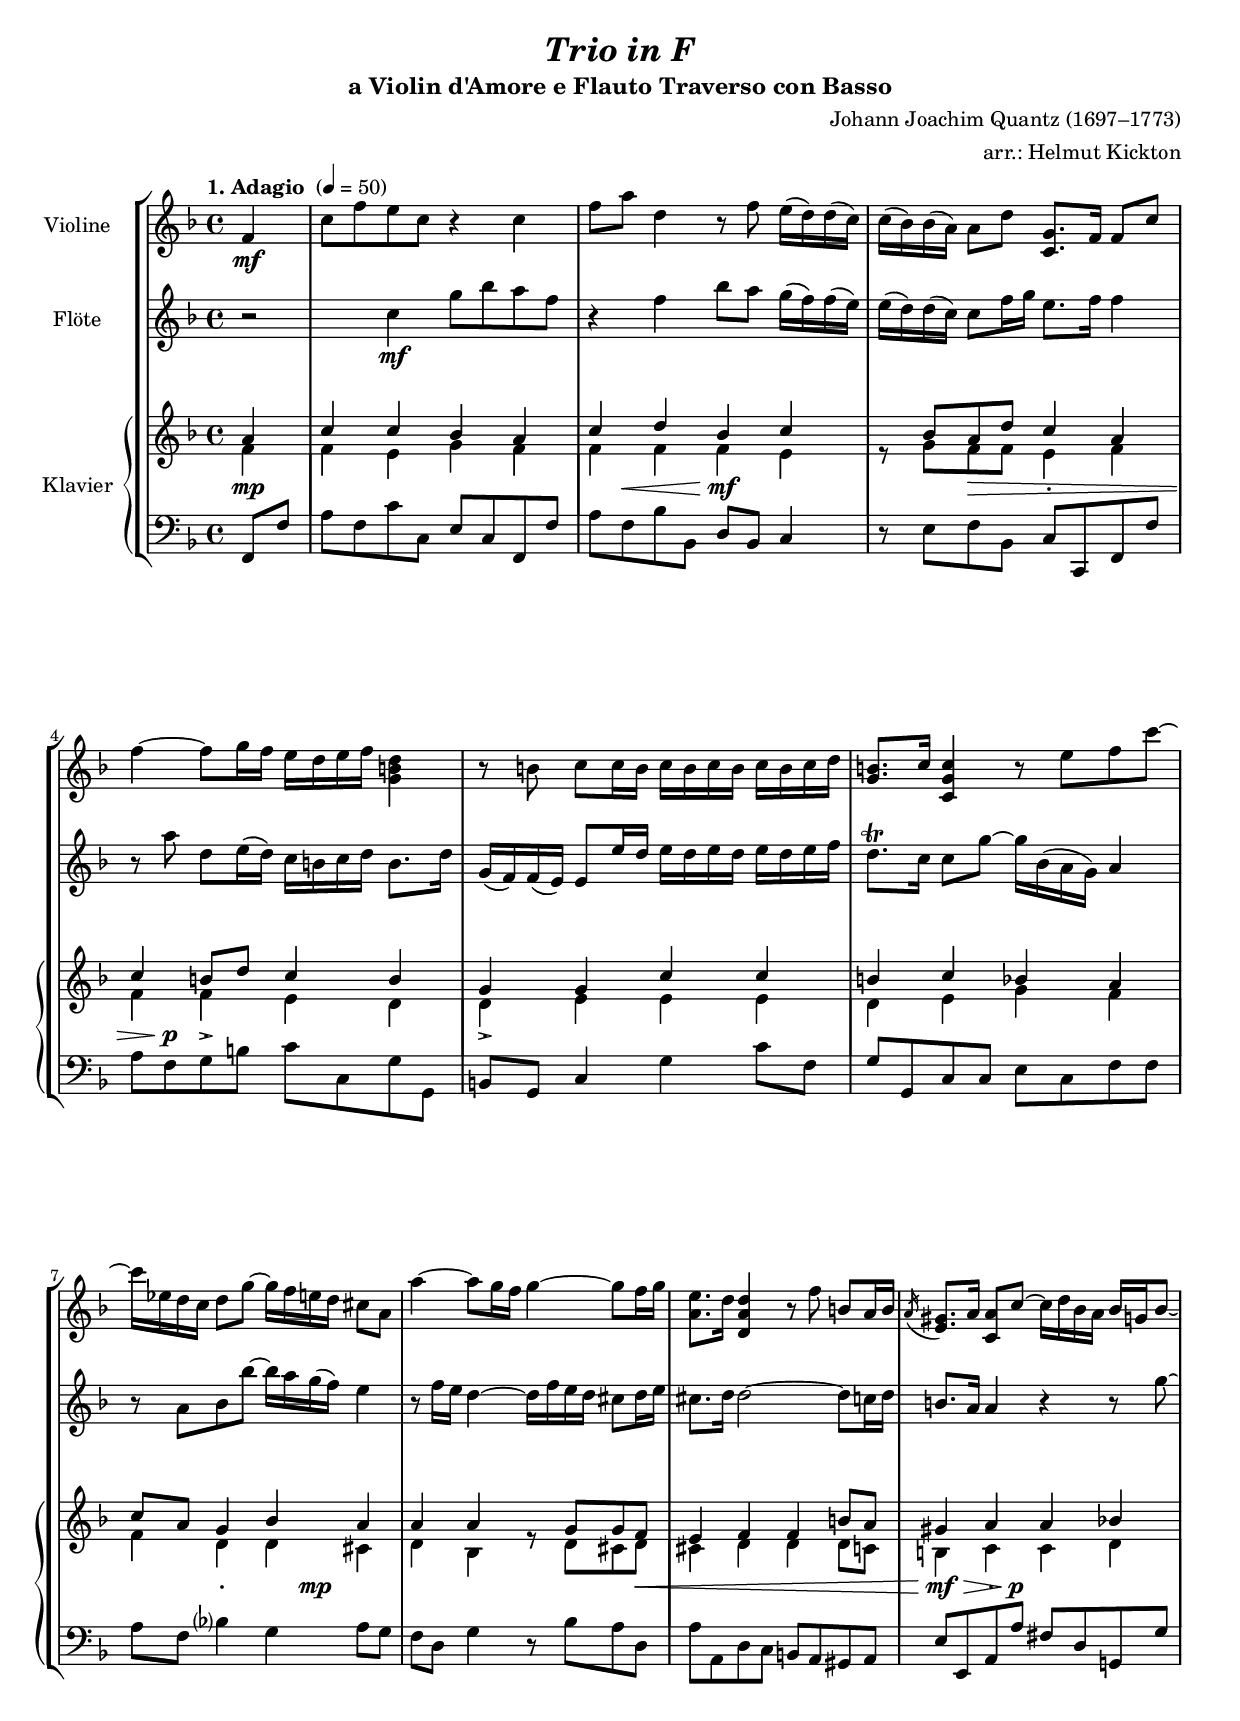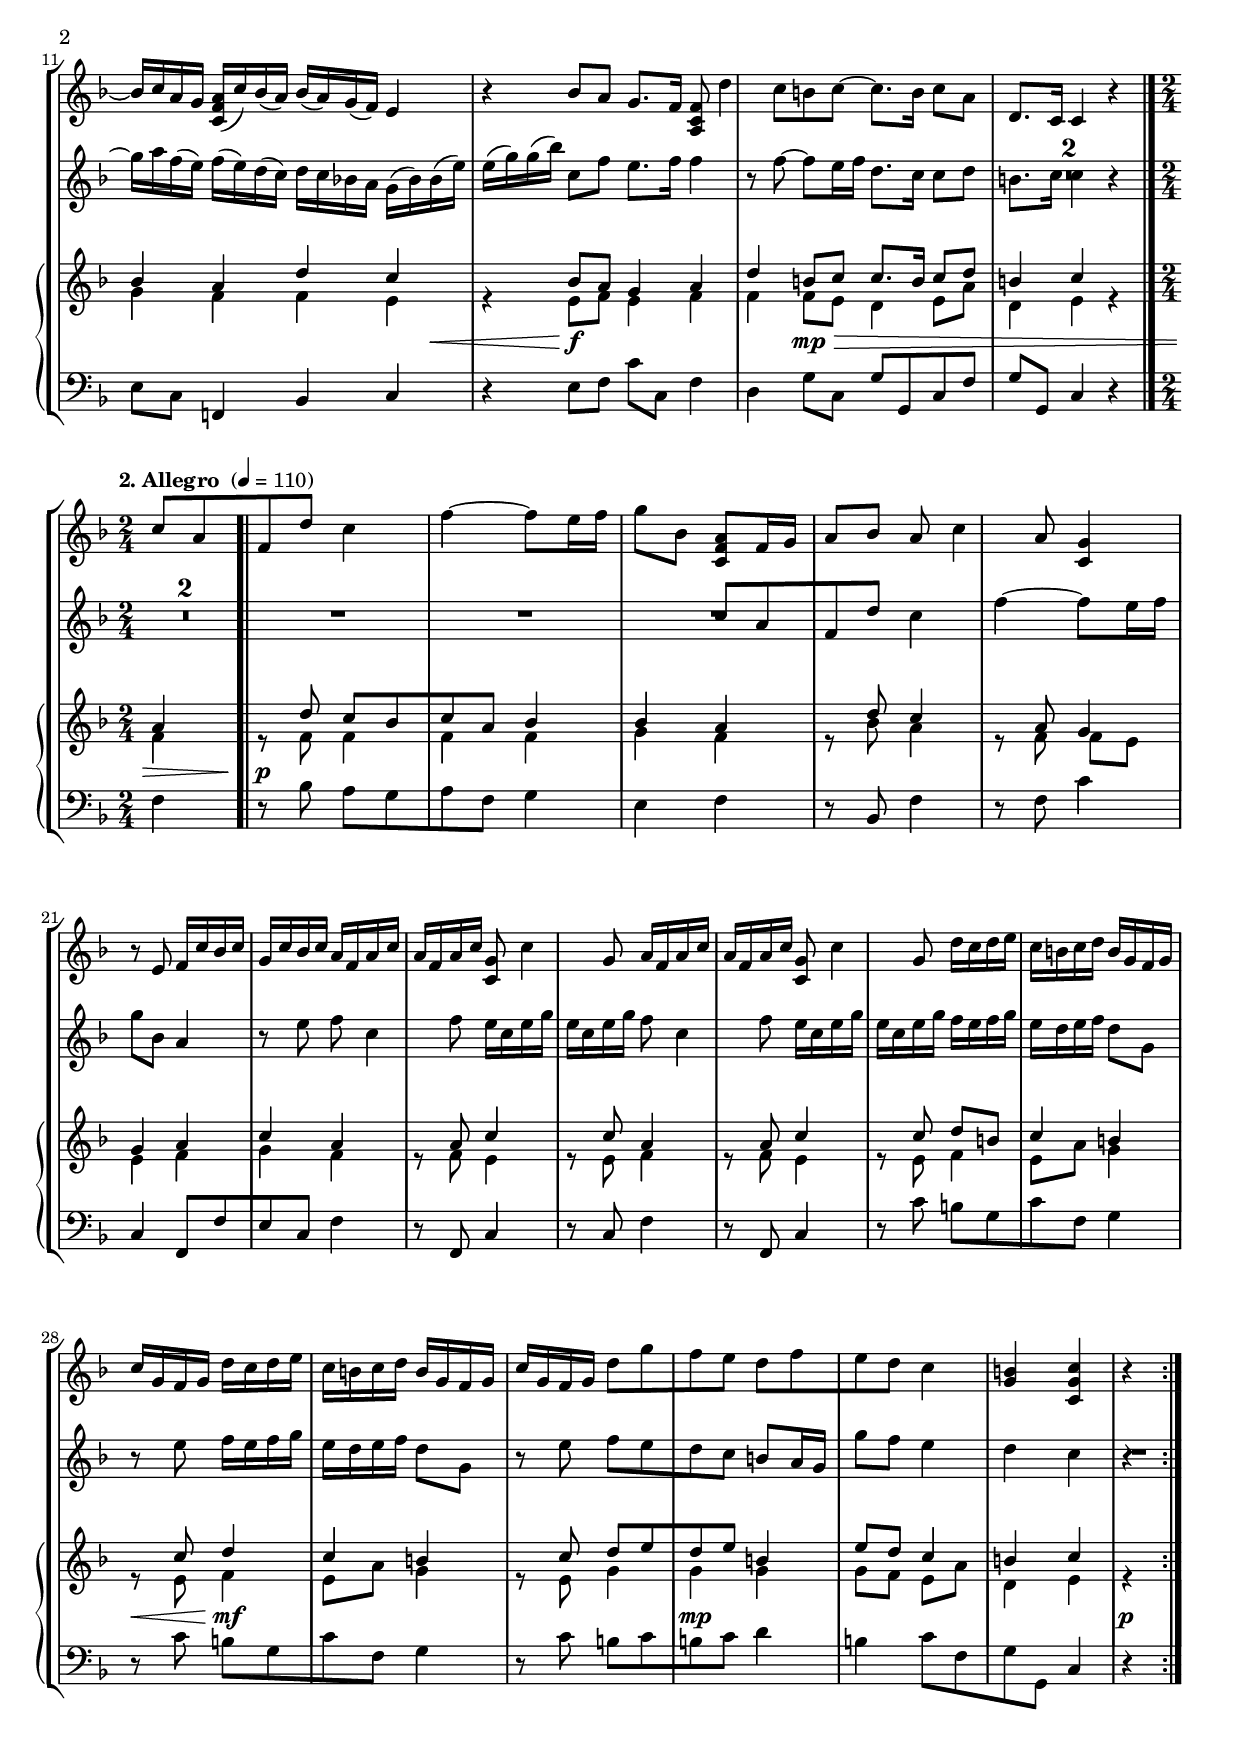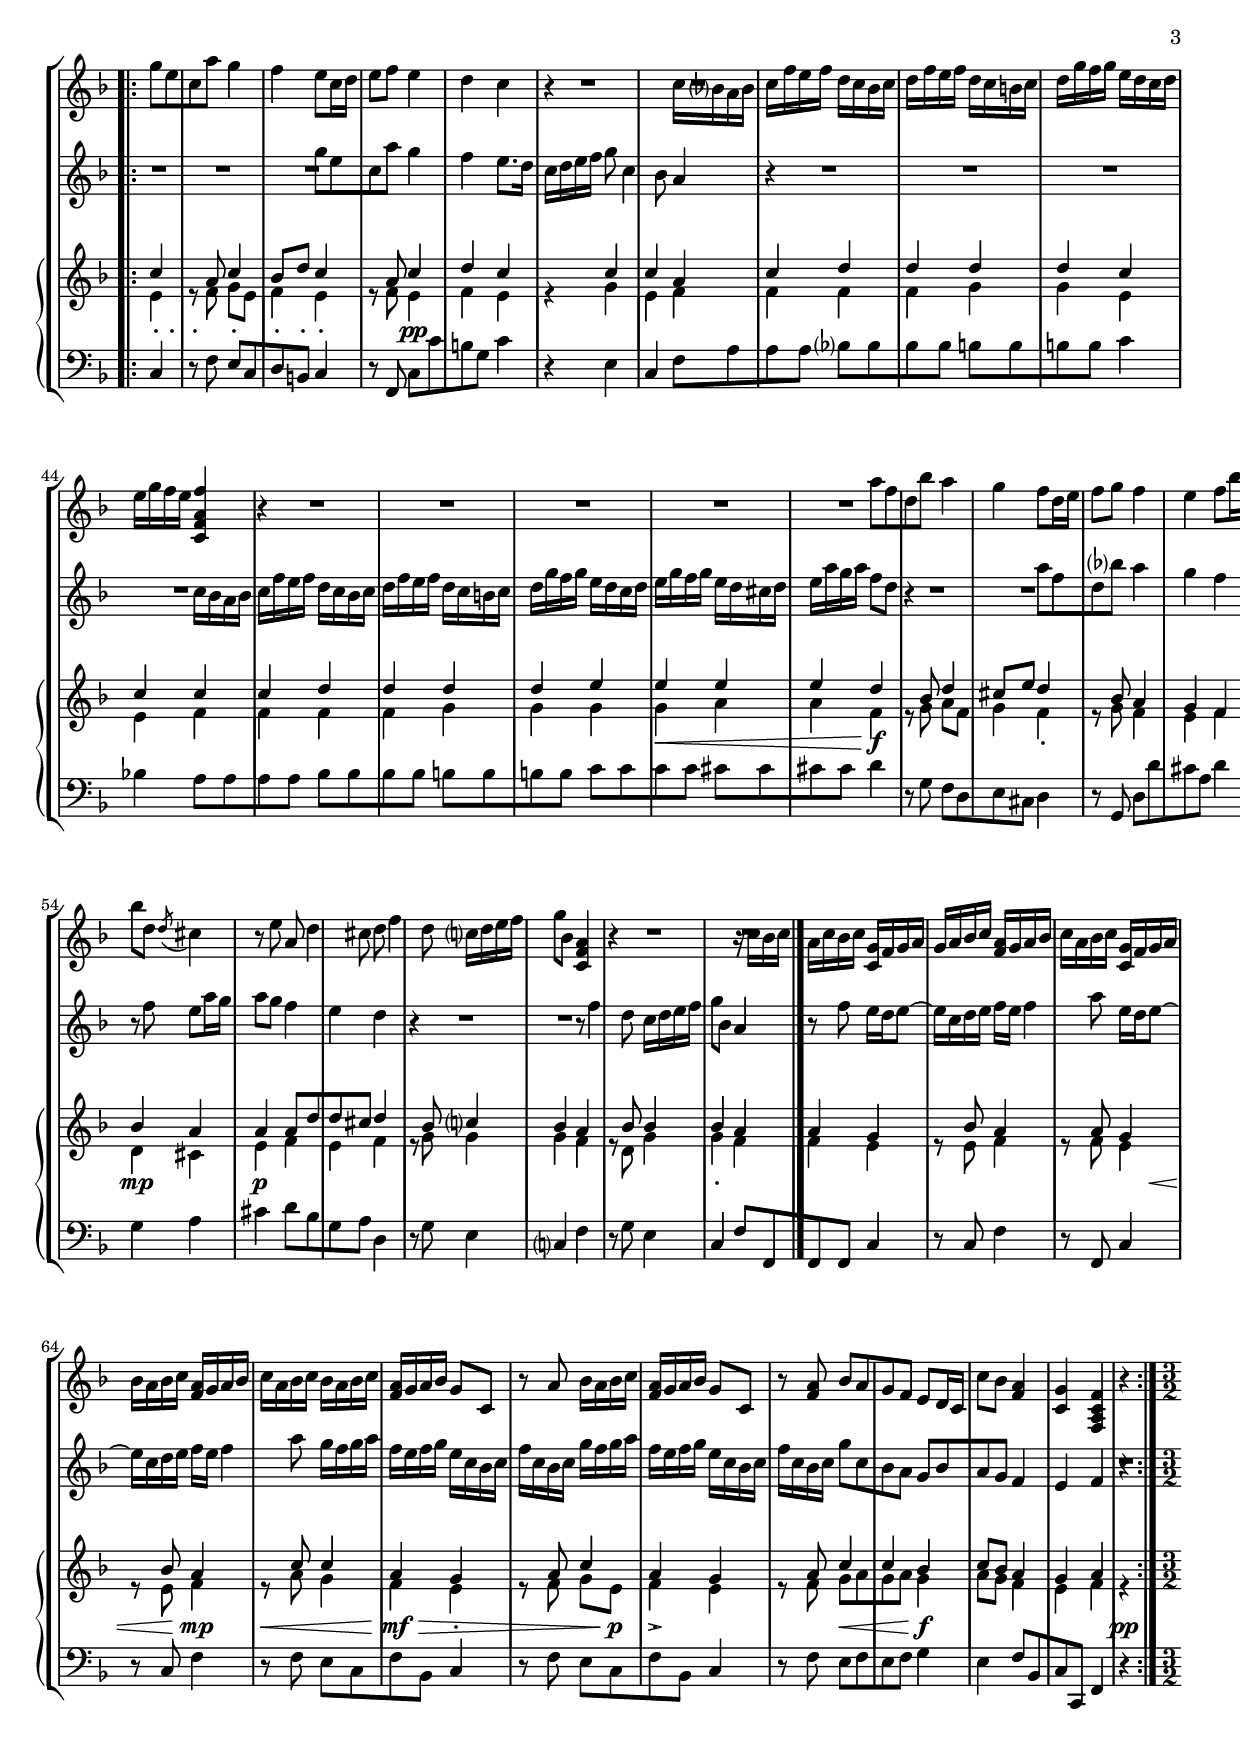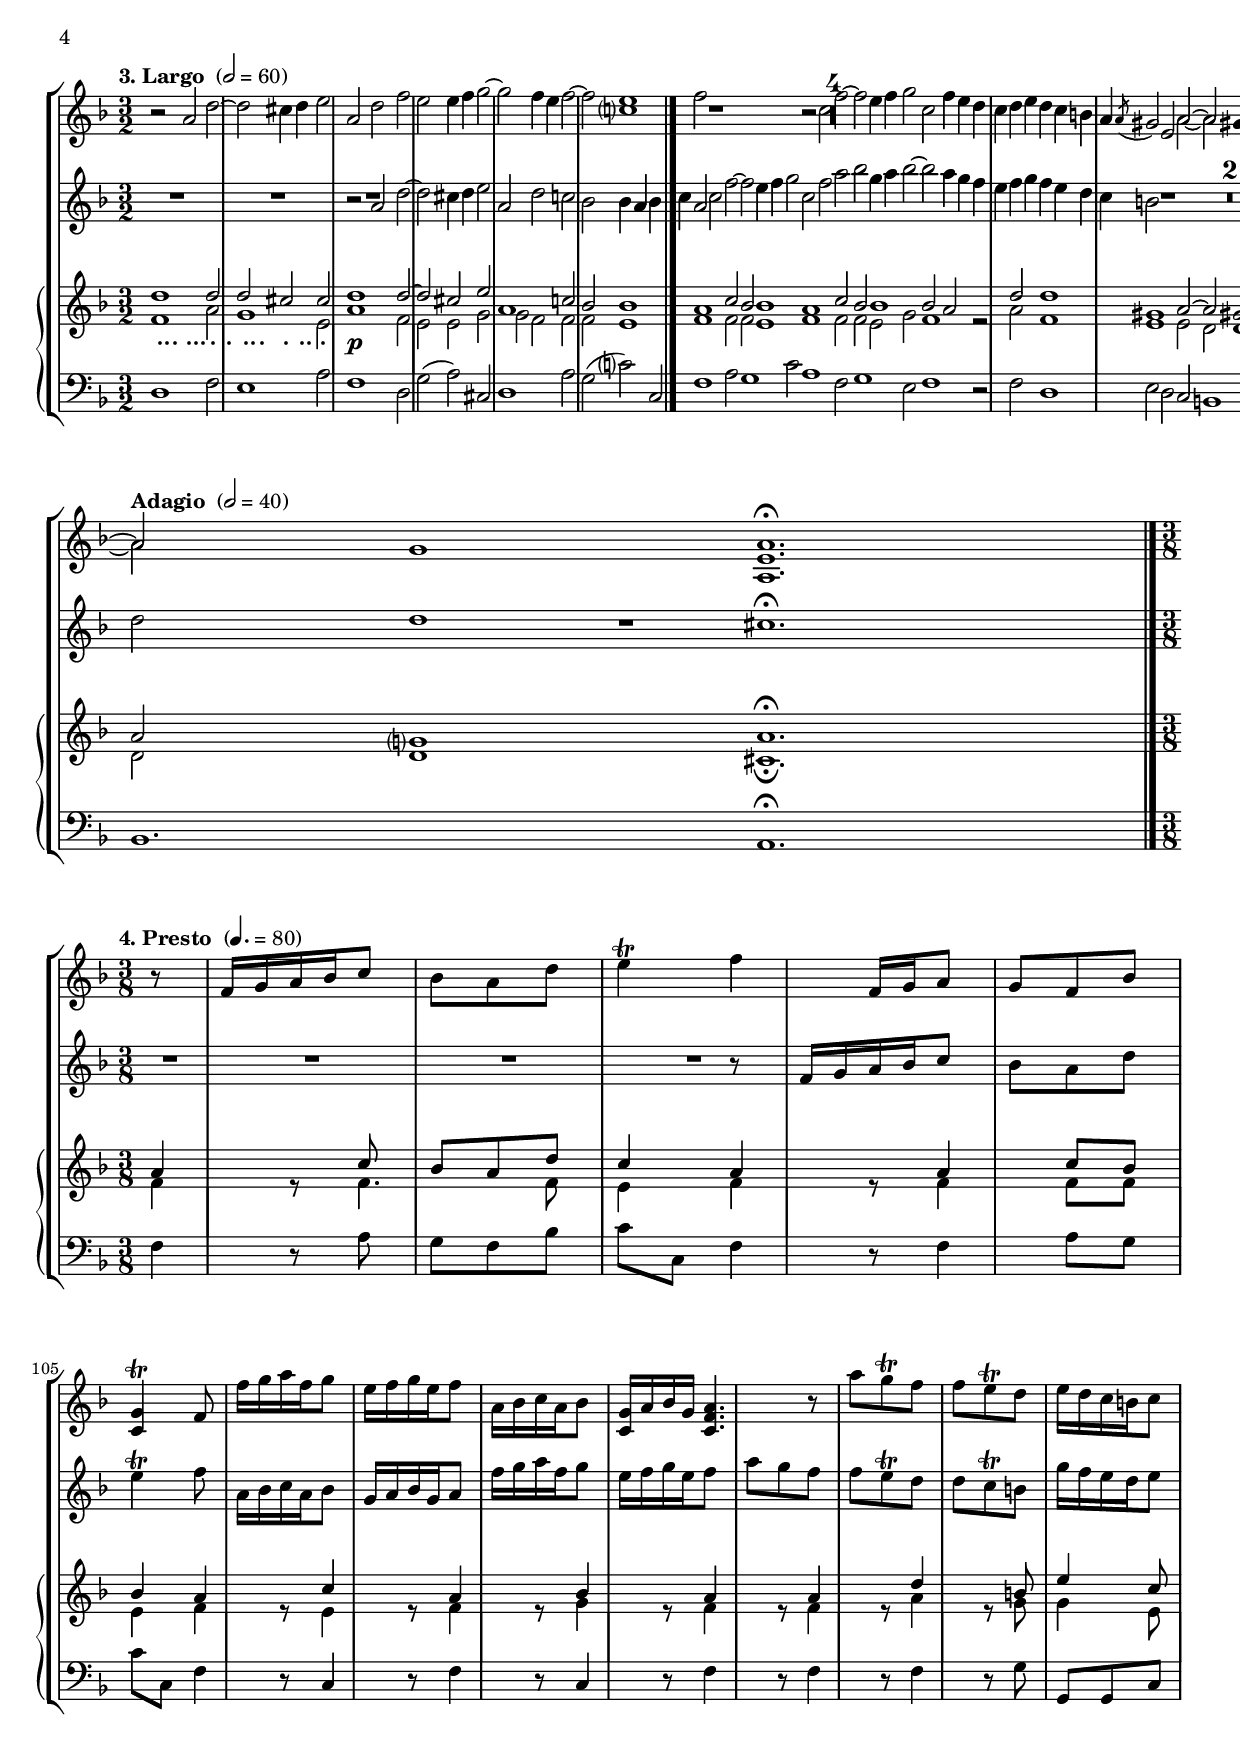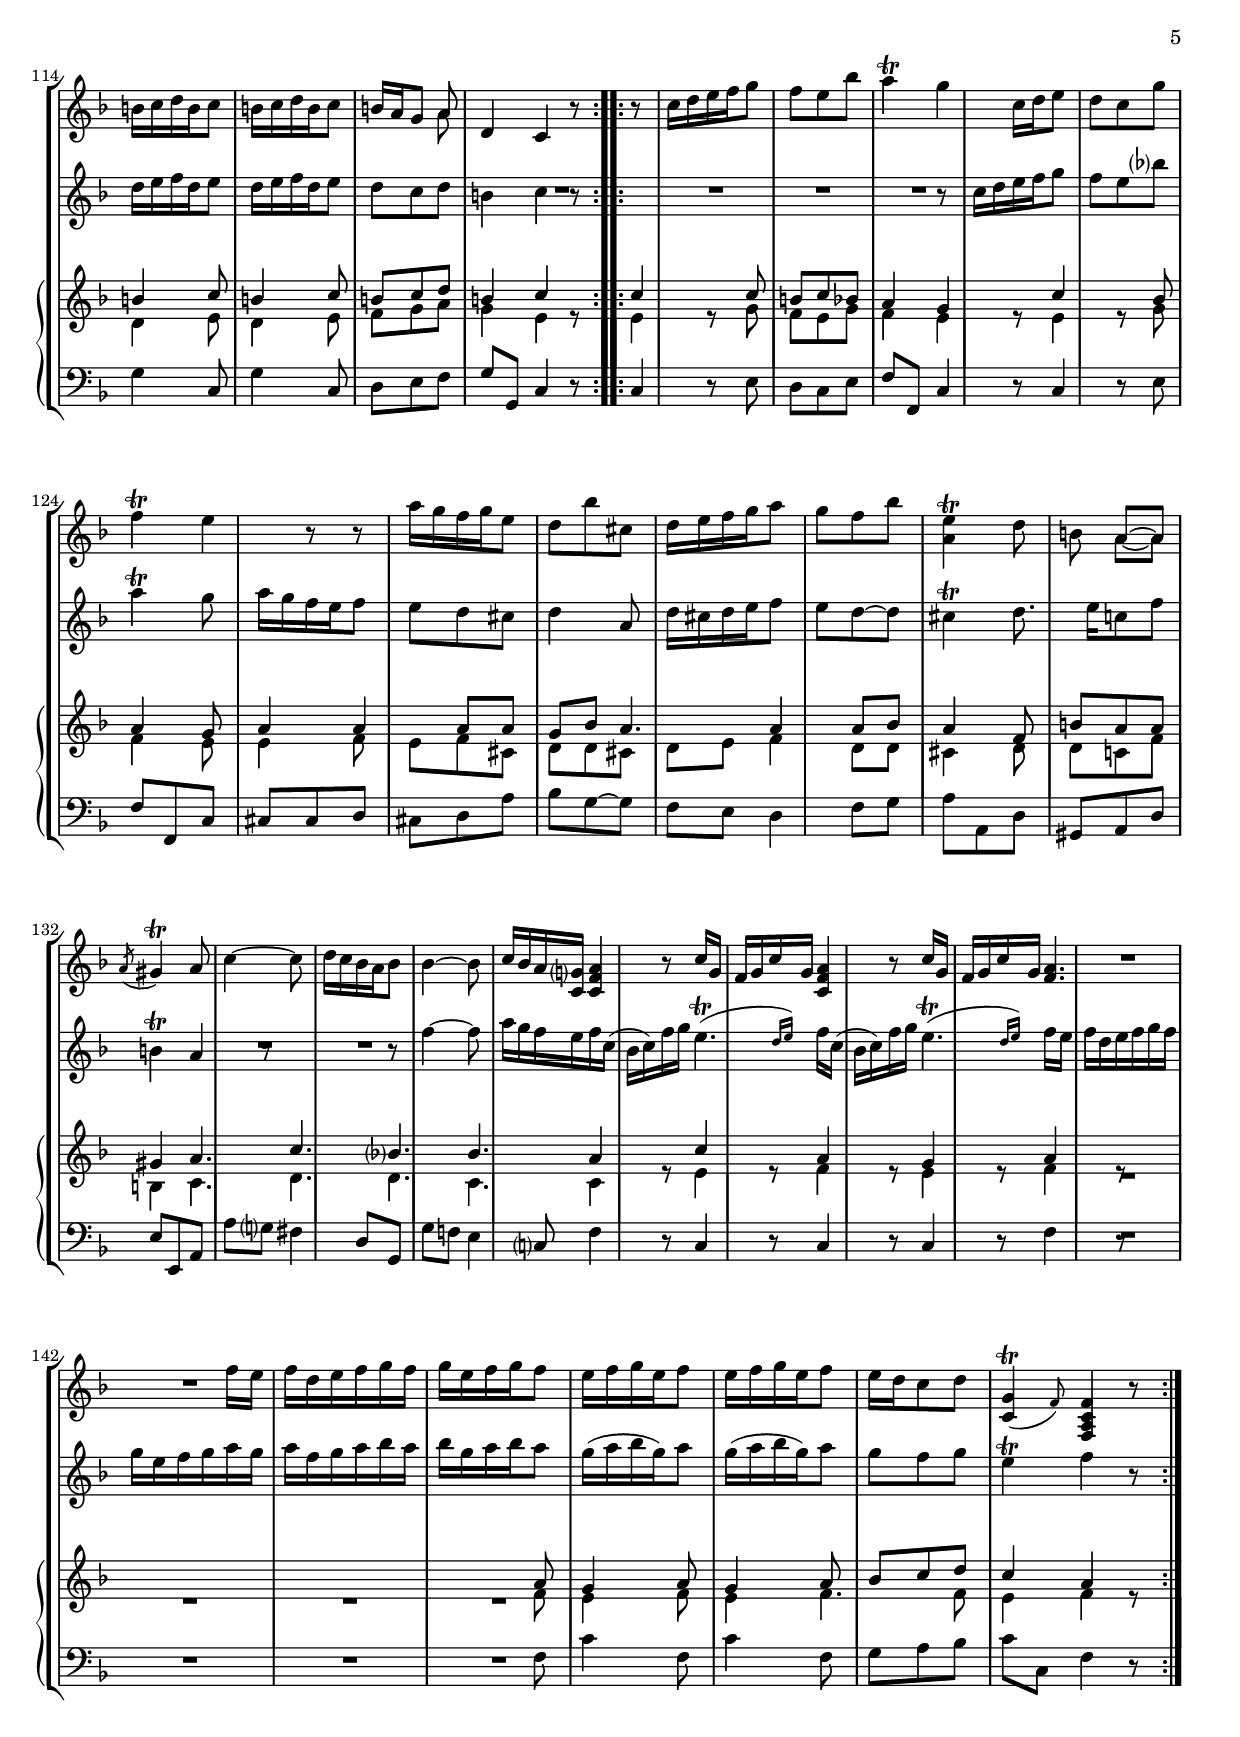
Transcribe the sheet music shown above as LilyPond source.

\version "2.14.2"
\include "deutsch.ly"

#(set-global-staff-size 18)

\header {
  title     = \markup \bold \italic "Trio in F"
  subtitle  = "a Violin d'Amore e Flauto Traverso con Basso"
  composer  = "Johann Joachim Quantz (1697–1773)"
  arranger  = "arr.: Helmut Kickton"
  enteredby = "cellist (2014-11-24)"
}

voiceconsts = {
  \key f \major
  %\numericTimeSignature
  \compressFullBarRests
  \set tupletSpannerDuration = #(ly:make-moment 1 8)
}

mifl = "clarinet"
mist = "string ensemble 1"
mikl = "harpsichord"

introa = {        \tempo "1. Adagio "  4=50  \time 4/4 }
introb = { \break \tempo "2. Allegro " 4=110 \time 2/4 }
introc = { \break \tempo "3. Largo "   2=60  \time 3/2 }
adagio = { \bar "||" \tempo "Adagio "  2=40 }
introd = { \break \tempo "4. Presto " 4.=80  \time 3/8 }

dolc = \markup \italic "dolce"
espr = \markup \italic "espress."

va = \relative c' {
  \voiceconsts

  \introa
  f4\mf c'8 f e c r4
  c f8 a d,4 r8 f
  e16( d) d( c) c( b) b( a) a8 d <c, g'>8. f16

  f8 c' f4~ f8 g16 f e d e f
  <g, h d>4 r8 h c c16 h c h c h

  c h c d <g, h>8. c16 <c, g' c>4 r8 e'
  f c'~ c16 es, d c d8 g~ g16 f e d

  cis8 a a'4~ a8 g16 f g4~
  g8 f16 g <a, e'>8. d16 <d, a' d>4 r8 f'
  h, a16 h \acciaccatura a <e gis>8. a16 <c, a'>8 c'~ c16 d b a

  b g b8~ b16 c a g <c, f a>( c') b( a) b( a) g( f)
  e4 r b'8 a g8. f16

  <a, c f>8 d'4 c8 h c~ c8. h16
  c8 a d,8. c16 c4 r \bar "|."

  \introb
  \repeat volta 2 {
    c'8[ a f d']
    c4 f~
    f8 e16 f g8 b,
    <c, f a> f16 g a8 b
    a c4 a8

    <c, g'>4 r8 e
    f16 c' b c g c b c
    a f a c a f a c
    <c, g'>8 c'4 g8

    a16 f a c a f a c
    <c, g'>8 c'4 g8
    d'16 c d e c h c d
    h g f g c g f g

    d' c d e c h c d
    h g f g c g f g
    d'8[ g f e]
    d[ f e d]
    c4 <g h>

    <c, g' c> r
  }
  \repeat volta 2 {
    g''8[ e c a']
    g4 f
    e8 c16 d e8 f
    e4 d
    c r
    R2

    c16 b? a b c f e f
    d c b c d f e f
    d c h c d g f g

    e d c d e g f e
    <c, f a f'>4 r
    R2*4
    a''8[ f d b']
    a4 g
    f8 d16 e f8 g
    f4 e

    f8 b16 a b8 d,
    \acciaccatura d cis4 r8 e
    a, d4 cis8
    d f4 d8
    c?16 d e f g8 b,
    <c, f a>4 r
    R2

    r16 c' b c a c b c
    <c, g'> f g a g a b c
    <f, a> g a b c a b c

    <c, g'> f g a b a b c
    <f, a> g a b c a b c
    b a b c <f, a> g a b
    g8 c, r a'

    b16 a b c <f, a> g a b
    g8 c, r <f a>
    b[ a g f]
    e d16 c c'8 b
    <f a>4 <c g'>
    <f, a c f> r
  }

  \introc
  r2 a' d~
  d cis4 d e2
  a, d f
  e e4 f g2~
  g f4 e f2~

  f <c? e>1
  f2 r1
  R1.
  r2 c f~
  f e4 f g2
  c, f4 e d c

  d e d c h a
  \acciaccatura a8 gis2 e << a~ \\ a~ >>
  << a \\ a >> gis4 a h2
  e, c'4 h c d
  h2 d1~

  d2 cis4 d e2
  f1 g2
  e e4 d <a cis>2
  d d4 cis d e
  cis4. d8 e4 f g e

  f2 r a,
  b? \acciaccatura f8 e2. d4
  d2 a' << a~ \\ a~ >> \adagio
  << a \\ a >> g1
  <a, e' a>1.\fermata \bar "|."

  \introd
  \repeat volta 2 {
    r8 f'16 g a b
    c8 b a
    d e4\trill
    f f,16 g
    a8 g f
    b <c, g'>4\trill

    f8 f'16 g a f
    g8 e16 f g e
    f8 a,16 b c a
    b8 <c, g'>16 a' b g
    <c, f a>4.
    r8 a'' g\trill

    f f e\trill
    d e16 d c h
    c8 h16 c d h
    c8 h16 c d h
    c8 h16 a g8

    << a \\ a >> d,4
    c r8
  }
  \repeat volta 2 {
    r c'16 d e f
    g8 f e
    b' a4\trill
    g c,16 d
    e8 d c
    g' f4\trill

    e r8
    r a16 g f g
    e8 d b'
    cis, d16 e f g
    a8 g f
    b <a, e'>4\trill
    d8 h << a~ \\ a~ >>

    << a \\ a >> \acciaccatura a gis4\trill
    a8 c4~
    c8 d16 c b a
    b8 b4~
    b8 c16 b a <c, g'?>
    <c f a>4 r8

    c'16 g f g c g
    <c, f a>4 r8
    c'16 g f g c g
    <f a>4.
    R4.
    f'16 e f d e f

    g f g e f g
    f8 e16 f g e
    f8 e16 f g e
    f8 e16 d c8	d \afterGrace <c, g'>4(\trill f8)
    <f, a c f>4 r8
  }
}

vb = \relative c'' {
  \voiceconsts

  \introa
  r2 c4\mf g'8 b
  a f r4 f4 b8 a
  g16( f) f( e) e( d) d( c) c8 f16 g e8. f16

  f4 r8 a d, e16( d) c h c d
  h8. d16 g,( f) f( e) e8 e'16 d e d e d

  e d e f d8.\trill c16 c8 g'~ g16 b,( a g)
  a4 r8 a b b'~ b16 a g( f)

  e4 r8 f16 e d4~ d16 f e d
  cis8 d16 e cis8. d16 d2~
  d8 c!16 d h8. a16 a4 r

  r8 g'~ g16 a f( e) f( e) d( c) d c b! a
  g( b) b( e) e( g) g( b) c,8 f e8. f16

  f4 r8 f~ f e16 f d8. c16
  c8 d h8. c16 c4 r \bar "|."

  \introb
  \repeat volta 2 {
    R2*3
    c8[ a f d']
    c4 f~
    f8 e16 f g8 b,
    a4 r8 e'
    f c4 f8

    e16 c e g e c e g
    f8 c4 f8
    e16 c e g e c e g
    f e f g e d e f

    d8 g, r e'
    f16 e f g e d e f
    d8 g, r e'
    f[ e d c]
    h a16 g g'8 f
    e4 d

    c r
  }
  \repeat volta 2 {
    R2*2
    g'8[ e c a']
    g4 f
    e8. d16 c d e f
    g8 c,4 b8
    a4 r
    R2*3

    c16 b a b c f e f
    d c b c d f e f
    d c h c d g f g

    e d c d e g f g
    e d cis d e a g a
    f8 d r4
    R2
    a'8[ f d b'?]
    a4 g

    f r8 f
    e a16 g a8 g
    f4 e
    d r
    R2
    r8 f4 d8
    c16 d e f g8 b,
    a4 r8 f'

    e16 d e8~ e16 c d e
    f e f4 a8
    e16 d e8~ e16 c d e
    f e f4 a8

    g16 f g a f e f g
    e c b c f c b c
    g' f g a f e f g

    e c b c f c b c
    g'8[ c, b a]
    g[ b a g]
    f4 e
    f r
  }

  \introc
  R1.*2
  r2 a d~
  d cis4 d e2
  a, d c!
  b b4 a b c

  a2 c f~
  f e4 f g2
  c, f a
  b g4 a b2~
  b a4 g f e

  f g f e d c
  h2 r1
  R1.*4
  r2 a d~
  d cis4 d e2
  a, f'4 e f g

  e2 cis4 d e cis
  d2 a d~
  d cis2. d4
  d1 e2 \adagio
  d d1
  cis1.\fermata \bar "|."

  \introd
  \repeat volta 2 {
    R4.*3
    r8 f,16 g a b
    c8 b a
    d e4\trill
    f8 a,16 b c a
    b8 g16 a b g

    a8 f'16 g a f
    g8 e16 f g e
    f8 a g
    f f e\trill
    d d c\trill
    h g'16 f e d

    e8 d16 e f d
    e8 d16 e f d
    e8 d c
    d8 h4
    c r8
  }
  \repeat volta 2 {
    R4.*3
    r8 c16 d e f

    g8 f e
    b'? a4\trill
    g8 a16 g f e
    f8 e d
    cis d4
    a8 d16 cis d e
    f8 e d~
    d cis4\trill

    d8. e16 c!8
    f h,4\trill
    a r8
    R4.
    r8 f'4~
    f8 a16 g f e
    f c( b c) f g
    \afterGrace e4.(\trill { d16[ e]) }

    f c( b c) f g
    \afterGrace e4.(\trill { d16[ e]) }
    f e f d e f
    g f g e f g
    a g a f g a

    b a b g a b
    a8 g16( a b g)
    a8 g16( a b g)
    a8 g f
    g e4\trill
    f r8
  }
}

vc = \relative c'' {
  \voiceconsts

  \introa
  a4 c c b
  a c d b
  c s8 b a d c4

  a c h8 d c4
  h g g c

  c h c b
  a c8 a g4 b

  a a a s8 g
  g f e4 f f
  h8 a gis4 a a

  b! b a d
  c s b8 a g4

  a d h8 c c8. h16
  c8 d h4 c s \bar "|."

  \introb
  \repeat volta 2 {
    a s8 d
    c[ b c a]
    b4 b
    a s8 d
    c4 s8 a
    g4 g
    a c

    a s8 a
    c4 s8 c
    a4 s8 a
    c4 s8 c
    d h c4
    h s8 c
    d4 c

    h s8 c
    d[ e d e]
    h4 e8 d
    c4 h
    c s
  }
  \repeat volta 2 {
    c s8 a
    c4 b8 d

    c4 s8 a
    c4 d
    c s
    c c
    a c
    d d
    d d
    c c

    c c
    d d
    d d
    e e 
    e e
    d s8 b

    d4 cis8 e
    d4 s8 b
    a4 g
    f b
    a a
    a8[ d d cis]
    d4 s8 b
    c?4 b

    a s8 b
    b4 b
    a a
    g s8 b
    a4 s8 a
    g4 s8 b
    a4 s8 c
    c4 a

    g s8 a
    c4 a
    g s8 a
    c4 c
    b c8 b
    a4 g
    a s
  }

  \introc
  d1 d2
  d cis cis
  d1 d2~
  d cis e
  a,1 c!2
  b b1

  a c2
  b b1
  a c2
  b b1
  b2 a s
  d d1
  gis, a2~

  a gis h
  a1 c2
  d d d
  d cis cis
  d a d
  d cis1

  d2 d1
  cis cis2
  d1 d2
  d cis1
  d a2 \adagio
  a g?1
  a1.\fermata \bar "|."

  \introd
  \repeat volta 2 {
    a4 s8
    c b a
    d c4
    a s8
    a4 c8
    b b4
    a s8
    c4 s8
    a4 s8
    b4 s8
    a4 s8

    a4 s8
    d4 s8
    h e4
    c8 h4
    c8 h4
    c8 h c
    d h4
    c s8
  }
  \repeat volta 2 {
    c4 s8
    c h c

    b! a4
    g s8
    c4 s8
    b a4
    g8 a4
    a a8
    a g b
    a4.
    a4 a8

    b a4
    f8 h a
    a gis4
    a4.
    c
    b?
    b
    a4 s8
    c4 s8
    a4 s8

    g4 s8
    a4 s8
    s4.*3
    a8 g4
    a8 g4
    a8 b c
    d c4
    a s8
  }
}

vd = \relative c' {
   \voiceconsts

   \introa
   f4 f e g
   f f f f
   e r8 g f f e4

   f f f e
   d d e e

   e d e g
   f f d d

   cis d b r8 d
   cis d cis4 d d
   d8 c! h4 c c

   d g f f
   e r e8 f e4

   f f f8 e d4
   e8 a d,4 e r \bar "|."

  \introb
  \repeat volta 2 {
    f r8 f
    f4 f
    f g
    f r8 b
    a4 r8 f
    f e e4
    f g

    f r8 f
    e4 r8 e
    f4 r8 f
    e4 r8 e
    f4 e8 a
    g4 r8 e
    f4 e8 a

    g4 r8 e
    g4 g
    g g8 f
    e a d,4
    e r
  }
  \repeat volta 2 {
    e r8 f
    g e f4

    e r8 f
    e4 f
    e r
    g e
    f f
    f f
    g g
    e e

    f f
    f f
    g g
    g g
    a a
    f r8 g

    a f g4
    f r8 g
    f4 e
    f d
    cis e
    f e
    f r8 g
    g4 g

    f r8 d
    g4 g
    f f
    e r8 e
    f4 r8 f
    e4 r8 e
    f4 r8 a
    g4 f

    e r8 f
    g e f4
    e r8 f
    g[ a g a]
    g4 a8 g
    f4 e
    f r
  }

  \introc
  f1 a2
  g1 e2
  a1 f2
  e e g
  g f f
  f e1

  f f2
  f e1
  f f2
  f e g
  f1 r2
  a f1
  e e2

  d d1
  c a'2
  h h gis
  gis a a
  f f g!
  g e1

  a2 f1
  e e2
  f1 a2
  e e1
  f e2 \adagio
  d d1
  cis1.\fermata \bar "|."

  \introd
  \repeat volta 2 {
    f4 r8
    f4.
    f8 e4
    f4 r8
    f4 f8
    f e4
    f r8
    e4 r8
    f4 r8
    g4 r8
    f4 r8

    f4 r8
    a4 r8
    g g4
    e8 d4
    e8 d4
    e8 f g
    a g4
    e r8
  }
  \repeat volta 2 {
    e4 r8
    g f e

    g f4
    e r8
    e4 r8
    g f4
    e8 e4
    f8 e f
    cis d d
    cis d e
    f4 d8

    d cis4
    d8 d c!
    f h,4
    c4.
    d
    d
    c
    c4 r8
    e4 r8
    f4 r8

    e4 r8
    f4 r8
    R4.*3
    f8 e4
    f8 e4
    f4.
    f8 e4
    f4 r8
  }
}

\include "v5.ily"
vf = \relative c, {
   \voiceconsts
   \clef "bass"

  \introa
  f8 f' a f c' c, e c
  f, f' a f b b, d b
  c4 r8 e f b, c c,

  f f' a f g h c c,
  g' g, h g c4 g'

  c8 f, g g, c c e c
  f f a f b?4 g

  a8 g f d g4 r8 b
  a d, a' a, d c h a
  gis a e' e, a a' fis d

  g,! g' e c f,!4 b
  c r e8 f c' c,

  f4 d g8 c, g' g,
  c f g g, c4 r \bar "|."

  \introb
  \repeat volta 2 {
    f r8 b
    a[ g a f]
    g4 e
    f r8 b,
    f'4 r8 f
    c'4 c,
    f,8[ f' e c]

    f4 r8 f,
    c'4 r8 c
    f4 r8 f,
    c'4 r8 c'
    h[ g c f,]
    g4 r8 c
    h[ g c f,]

    g4 r8 c
    h[ c h c]
    d4 h
    c8[ f, g g,]
    c4 r
  }
  \repeat volta 2 {
    c r8 f
    e[ c d h]

    c4 r8 f,
    c'[ c' h g]
    c4 r
    e, c
    f8[ a a a]
    b?[ b b b]
    h[ h h h]

    c4 b!
    a8[ a a a]
    b[ b b b]
    h[ h h h]
    c[ c c c]
    cis[ cis cis cis]
    d4 r8 g,

    f[ d e cis]
    d4 r8 g,
    d'[ d' cis a]
    d4 g,
    a cis
    d8[ b g a]
    d,4 r8 g
    e4 c?

    f r8 g
    e4 c
    f8[ f, f f]
    c'4 r8 c
    f4 r8 f,
    c'4 r8 c
    f4 r8 f
    e[ c f b,]

    c4 r8 f
    e[ c f b,]
    c4 r8 f
    e[ f e f]
    g4 e
    f8[ b, c c,]
    f4 r
  }

  \introc
  d'1 f2
  e1 a2
  f1 d2
  g( a) cis,
  d1 a'2
  g( c?) c,

  f1 a2
  g1 c2
  a1 f2
  g1 e2
  f1 r2
  f d1
  e2 d c
  h1 gis2

  a1 a'2~
  a gis4 a h2
  e,1 a2
  d,1 b'?2
  g? a g
  f d1
  a a2

  d1 f2
  g a a,
  d1 c2 \adagio
  b1.
  a\fermata \bar "|."

  \introd
  \repeat volta 2 {
    f'4 r8
    a g f
    b c c,
    f4 r8
    f4 a8
    g c c,
    f4 r8

    c4 r8
    f4 r8
    c4 r8
    f4 r8
    f4 r8
    f4 r8
    g g, g
    c g'4
    c,8 g'4
    c,8 d e

    f g g,
    c4 r8
  }
  \repeat volta 2 {
    c4 r8
    e d c
    e f f,
    c'4 r8
    c4 r8
    e f f,

    c' cis cis
    d cis d
    a' b g~
    g f e
    d4 f8
    g a a,
    d gis, a
    d e e,

    a a' g?
    fis4 d8
    g, g' f!
    e4 c?8
    f4 r8
    c4 r8
    c4 r8
    c4 r8
    f4 r8

    R4.*3
    f8 c'4
    f,8 c'4
    f,8 g a
    b c c,
    f4 r8
  }
}


music = \new StaffGroup <<
      \new Staff {
        \set Staff.midiInstrument = \mist
        \set Staff.instrumentName = \markup \center-column { "Violine" }
        \transpose f f { \va }
      }

      \new Staff {
        \set Staff.midiInstrument = \mifl
        \set Staff.instrumentName = \markup \center-column { "Flöte" }
        \transpose f f { \vb }
      }

      \new PianoStaff <<
        \set PianoStaff.instrumentName = \markup \center-column { "Klavier" }
        \new Staff {
          \set Staff.midiInstrument = \mikl
          \transpose f f { << \vc \\ \vd >> }
        }

        \new Dynamics \ve

        \new Staff {
          \set Staff.midiInstrument = \mikl
          \transpose f f { \vf }
        }
        >>
>>

\book {
  \score {
   \music
    \layout {}
  }

  \score {
    \unfoldRepeats \music

    \midi {
      \context {
        \Score
      }
    }
  }
}
